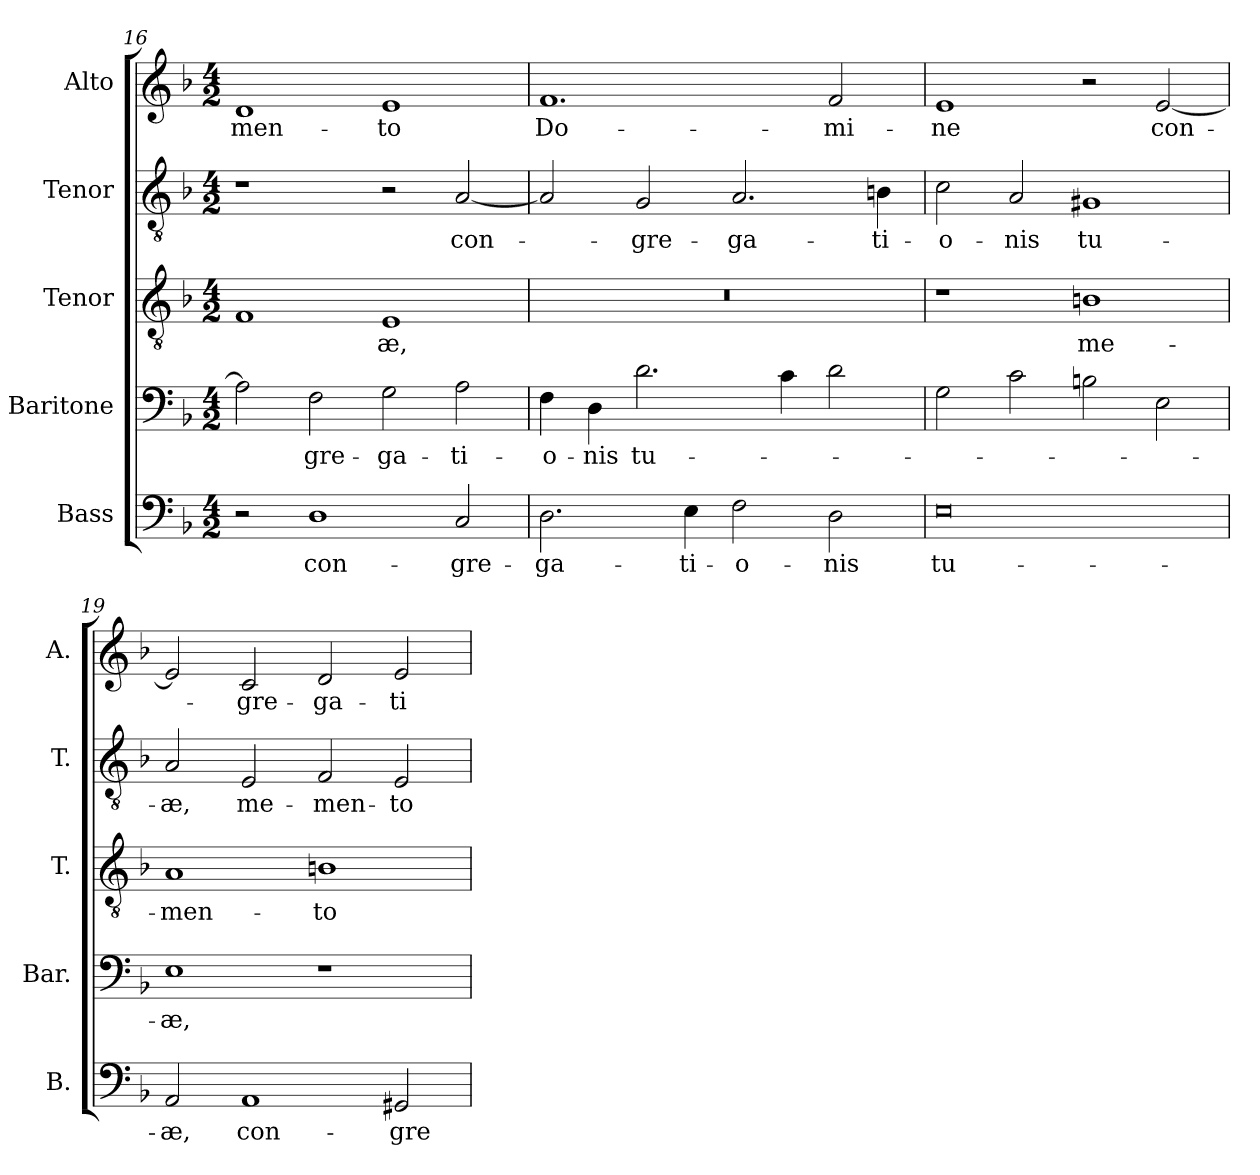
**kern	**text	**kern	**text	**kern	**text	**kern	**text	**kern	**text
*part5	*part5	*part4	*part4	*part3	*part3	*part2	*part2	*part1	*part1
*staff5	*staff5	*staff4	*staff4	*staff3	*staff3	*staff2	*staff2	*staff1	*staff1
*I"Bass	*	*I"Baritone	*	*I"Tenor	*	*I"Tenor	*	*I"Alto	*
*I'B.	*	*I'Bar.	*	*I'T.	*	*I'T.	*	*I'A.	*
!!LO:PB:g=z
*clefF4	*	*clefF4	*	*clefGv2	*	*clefGv2	*	*clefG2	*
*	*	*	*	*ITrd7c12	*	*ITrd7c12	*	*	*
*k[b-]	*	*k[b-]	*	*k[b-]	*	*k[b-]	*	*k[b-]	*
*F:	*	*F:	*	*F:	*	*F:	*	*F:	*
*M4/2	*	*M4/2	*	*M4/2	*	*M4/2	*	*M4/2	*
=16	=16	=16	=16	=16	=16	=16	=16	=16	=16
!	!	!	!	!	!	!	!	!	!LO:LY:b:color=#000000
2r	.	2Ai\]	.	1FFi	.	1r	.	1di	-men-
!	!LO:LY:b:color=#000000	!	!	!	!	!	!	!	!
!	!	!	!LO:LY:b:color=#000000	!	!	!	!	!	!
1Di	con-	2Fi\	-gre-	.	.	.	.	.	.
!	!	!	!LO:LY:b:color=#000000	!	!	!	!	!	!
!	!	!	!	!	!LO:LY:b:color=#000000	!	!	!	!
!	!	!	!	!	!	!	!	!	!LO:LY:b:color=#000000
.	.	2Gi\	-ga-	1EEi	-æ,	2r	.	1ei	-to
!	!LO:LY:b:color=#000000	!	!	!	!	!	!	!	!
!	!	!	!LO:LY:b:color=#000000	!	!	!	!	!	!
!	!	!	!	!	!	!	!LO:LY:b:color=#000000	!	!
2Ci/	-gre-	2Ai\	-ti-	.	.	[2AAi/	con-	.	.
=17	=17	=17	=17	=17	=17	=17	=17	=17	=17
!	!LO:LY:b:color=#000000	!	!	!	!	!	!	!	!
!	!	!	!LO:LY:b:color=#000000	!LO:N:vis=1	!	!	!	!	!
!	!	!	!	!	!	!	!	!	!LO:LY:b:color=#000000
2.Di\	-ga-	4Fi\	-o-	0r	.	2AAi/]	.	1.fi	Do-
!	!	!	!LO:LY:b:color=#000000	!	!	!	!	!	!
.	.	4Di\	-nis	.	.	.	.	.	.
!	!	!	!LO:LY:b:color=#000000	!	!	!	!	!	!
!	!	!	!	!	!	!	!LO:LY:b:color=#000000	!	!
.	.	2.di\	tu-	.	.	2GGi/	-gre-	.	.
!	!LO:LY:b:color=#000000	!	!	!	!	!	!	!	!
4Ei\	-ti-	.	.	.	.	.	.	.	.
!	!LO:LY:b:color=#000000	!	!	!	!	!	!	!	!
!	!	!	!	!	!	!	!LO:LY:b:color=#000000	!	!
2Fi\	-o-	.	.	.	.	2.AAi/	-ga-	.	.
.	.	4ci\	.	.	.	.	.	.	.
!	!LO:LY:b:color=#000000	!	!	!	!	!	!	!	!
!	!	!	!	!	!	!	!	!	!LO:LY:b:color=#000000
2Di\	-nis	2di\	.	.	.	.	.	2fi/	-mi-
!	!	!	!	!	!	!	!LO:LY:b:color=#000000	!	!
.	.	.	.	.	.	4BBni\	-ti-	.	.
=18	=18	=18	=18	=18	=18	=18	=18	=18	=18
!	!LO:LY:b:color=#000000	!	!	!	!	!	!	!	!
!	!	!	!	!	!	!	!LO:LY:b:color=#000000	!	!
!	!	!	!	!	!	!	!	!	!LO:LY:b:color=#000000
0Ei	tu-	2Gi\	.	1r	.	2Ci\	-o-	1ei	-ne
!	!	!	!	!	!	!	!LO:LY:b:color=#000000	!	!
.	.	2ci\	.	.	.	2AAi/	-nis	.	.
!	!	!	!	!	!LO:LY:b:color=#000000	!	!	!	!
!	!	!	!	!	!	!	!LO:LY:b:color=#000000	!	!
.	.	2Bni\	.	1BBni	me-	1GG#Xi	tu-	2r	.
!	!	!	!	!	!	!	!	!	!LO:LY:b:color=#000000
.	.	2Ei\	.	.	.	.	.	[2ei/	con-
=19	=19	=19	=19	=19	=19	=19	=19	=19	=19
!	!LO:LY:b:color=#000000	!	!	!	!	!	!	!	!
!	!	!	!LO:LY:b:color=#000000	!	!	!	!	!	!
!	!	!	!	!	!LO:LY:b:color=#000000	!	!	!	!
!	!	!	!	!	!	!	!LO:LY:b:color=#000000	!	!
2AAi/	-æ,	1Ei	-æ,	1AAi	-men-	2AAi/	-æ,	2ei/]	.
!	!LO:LY:b:color=#000000	!	!	!	!	!	!	!	!
!	!	!	!	!	!	!	!LO:LY:b:color=#000000	!	!
!	!	!	!	!	!	!	!	!	!LO:LY:b:color=#000000
1AAi	con-	.	.	.	.	2EEi/	me-	2ci/	-gre-
!	!	!	!	!	!LO:LY:b:color=#000000	!	!	!	!
!	!	!	!	!	!	!	!LO:LY:b:color=#000000	!	!
!	!	!	!	!	!	!	!	!	!LO:LY:b:color=#000000
.	.	1r	.	1BBni	-to	2FFi/	-men-	2di/	-ga-
!	!LO:LY:b:color=#000000	!	!	!	!	!	!	!	!
!	!	!	!	!	!	!	!LO:LY:b:color=#000000	!	!
!	!	!	!	!	!	!	!	!	!LO:LY:b:color=#000000
2GG#Xi/	-gre-	.	.	.	.	2EEi/	-to	2ei/	-ti-
=	=	=	=	=	=	=	=	=	=
*-	*-	*-	*-	*-	*-	*-	*-	*-	*-
